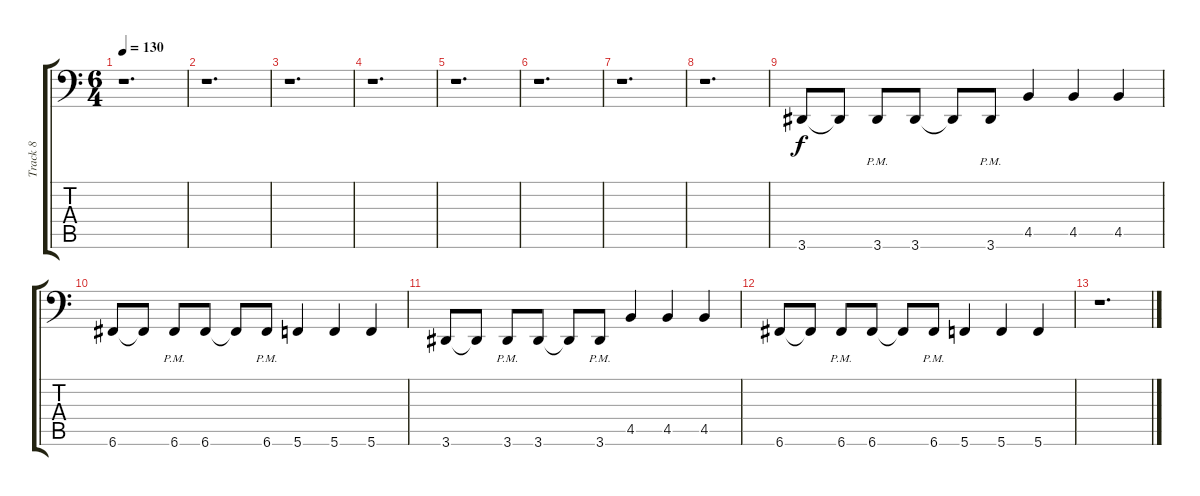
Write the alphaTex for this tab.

\track ("Track 8" "Track 8") {instrument electricbasspick}
\staff {score tabs}
\tuning (D3 A2 F2 C2 G1 C1) {hide}
\ts (6 4)
\tempo 130
\clef f4
\ks c
r.1{d dy f} |
r.1{d} |
r.1{d} |
r.1{d} |
r.1{d} |
r.1{d} |
r.1{d} |
r.1{d} |
3.6.8 3.6{t}.8 3.6{pm}.8 3.6.8 3.6{t}.8 3.6{pm}.8 4.5.4 4.5.4 4.5.4 |
6.6.8 6.6{t}.8 6.6{pm}.8 6.6.8 6.6{t}.8 6.6{pm}.8 5.6.4 5.6.4 5.6.4 |
3.6.8 3.6{t}.8 3.6{pm}.8 3.6.8 3.6{t}.8 3.6{pm}.8 4.5.4 4.5.4 4.5.4 |
6.6.8 6.6{t}.8 6.6{pm}.8 6.6.8 6.6{t}.8 6.6{pm}.8 5.6.4 5.6.4 5.6.4 |
r.1{d}
